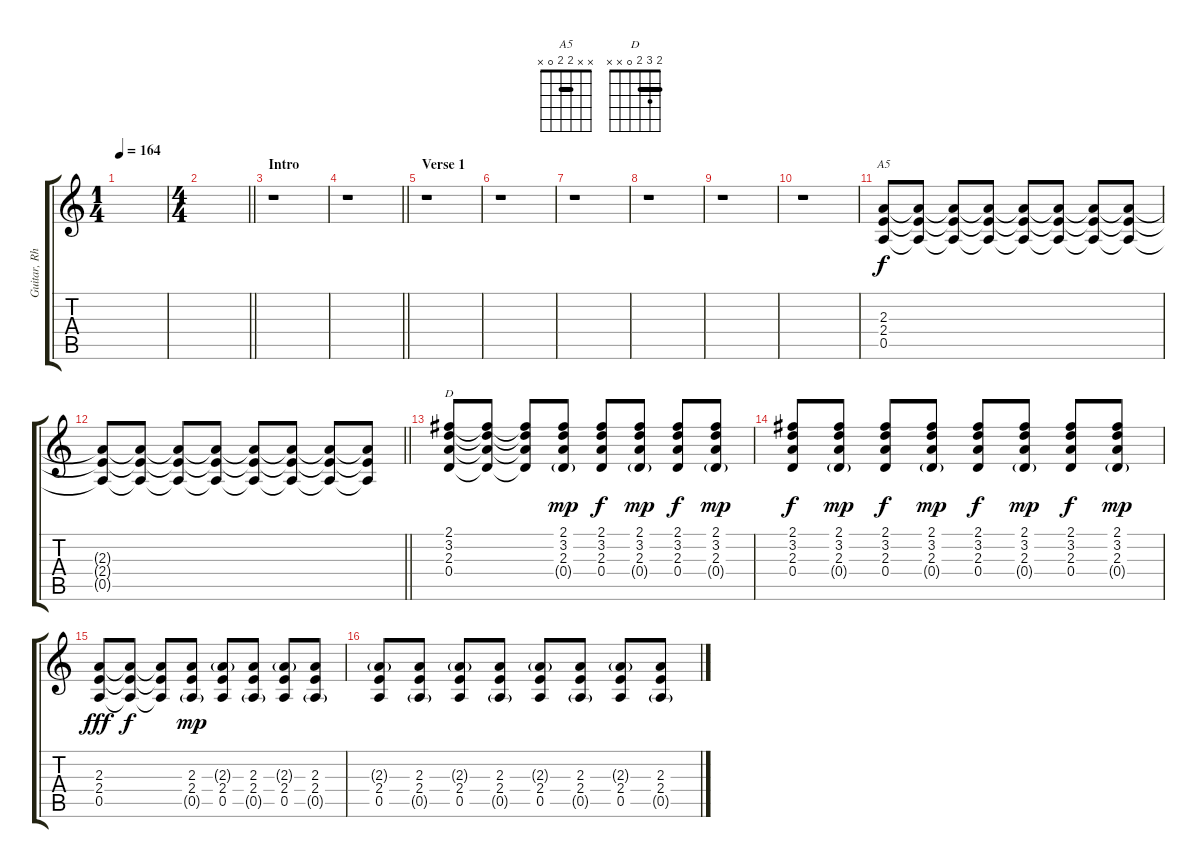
\track ("Guitar, Rhythm" "Guitar, Rh") {instrument distortionguitar}
\staff {score tabs}
\tuning (E4 B3 G3 D3 A2 E2) {hide}
\chord ("A5" x x 2 2 0 x) {barre 2}
\chord ("D" 2 3 2 0 x x) {barre 2}
\ts (1 4)
\tempo 164
\clef g2
\ks c
|
\ts (4 4)
\barLineRight lightlight
|
\section ("" "Intro")
r.1 |
\barLineRight lightlight
r.1 |
\section ("" "Verse 1")
r.1 |
r.1 |
r.1 |
r.1 |
r.1 |
r.1 |
(2.3 2.4 0.5).8{ch "A5"} (2.3{t} 2.4{t} 0.5{t}).8{dy f} (2.3{t} 2.4{t} 0.5{t}).8 (2.3{t} 2.4{t} 0.5{t}).8 (2.3{t} 2.4{t} 0.5{t}).8 (2.3{t} 2.4{t} 0.5{t}).8 (2.3{t} 2.4{t} 0.5{t}).8 (2.3{t} 2.4{t} 0.5{t}).8 |
\barLineRight lightlight
(2.3{t} 2.4{t} 0.5{t}).8 (2.3{t} 2.4{t} 0.5{t}).8 (2.3{t} 2.4{t} 0.5{t}).8 (2.3{t} 2.4{t} 0.5{t}).8 (2.3{t} 2.4{t} 0.5{t}).8 (2.3{t} 2.4{t} 0.5{t}).8 (2.3{t} 2.4{t} 0.5{t}).8 (2.3{t} 2.4{t} 0.5{t}).8 |
(2.1 3.2 2.3 0.4).8{ch "D"} (2.1{t} 3.2{t} 2.3{t} 0.4{t}).8 (2.1{t} 3.2{t} 2.3{t} 0.4{t}).8 (2.1 3.2 2.3 0.4{g}).8{dy mp} (2.1 3.2 2.3 0.4).8{dy f} (2.1 3.2 2.3 0.4{g}).8{dy mp} (2.1 3.2 2.3 0.4).8{dy f} (2.1 3.2 2.3 0.4{g}).8{dy mp} |
(2.1 3.2 2.3 0.4).8{dy f} (2.1 3.2 2.3 0.4{g}).8{dy mp} (2.1 3.2 2.3 0.4).8{dy f} (2.1 3.2 2.3 0.4{g}).8{dy mp} (2.1 3.2 2.3 0.4).8{dy f} (2.1 3.2 2.3 0.4{g}).8{dy mp} (2.1 3.2 2.3 0.4).8{dy f} (2.1 3.2 2.3 0.4{g}).8{dy mp} |
(2.3 2.4 0.5).8{dy fff} (2.3{t} 2.4{t} 0.5{t}).8{dy f} (2.3{t} 2.4{t} 0.5{t}).8 (2.3 2.4 0.5{g}).8{dy mp} (2.3{g} 2.4 0.5).8 (2.3 2.4 0.5{g}).8 (2.3{g} 2.4 0.5).8 (2.3 2.4 0.5{g}).8 |
(2.3{g} 2.4 0.5).8 (2.3 2.4 0.5{g}).8 (2.3{g} 2.4 0.5).8 (2.3 2.4 0.5{g}).8 (2.3{g} 2.4 0.5).8 (2.3 2.4 0.5{g}).8 (2.3{g} 2.4 0.5).8 (2.3 2.4 0.5{g}).8
